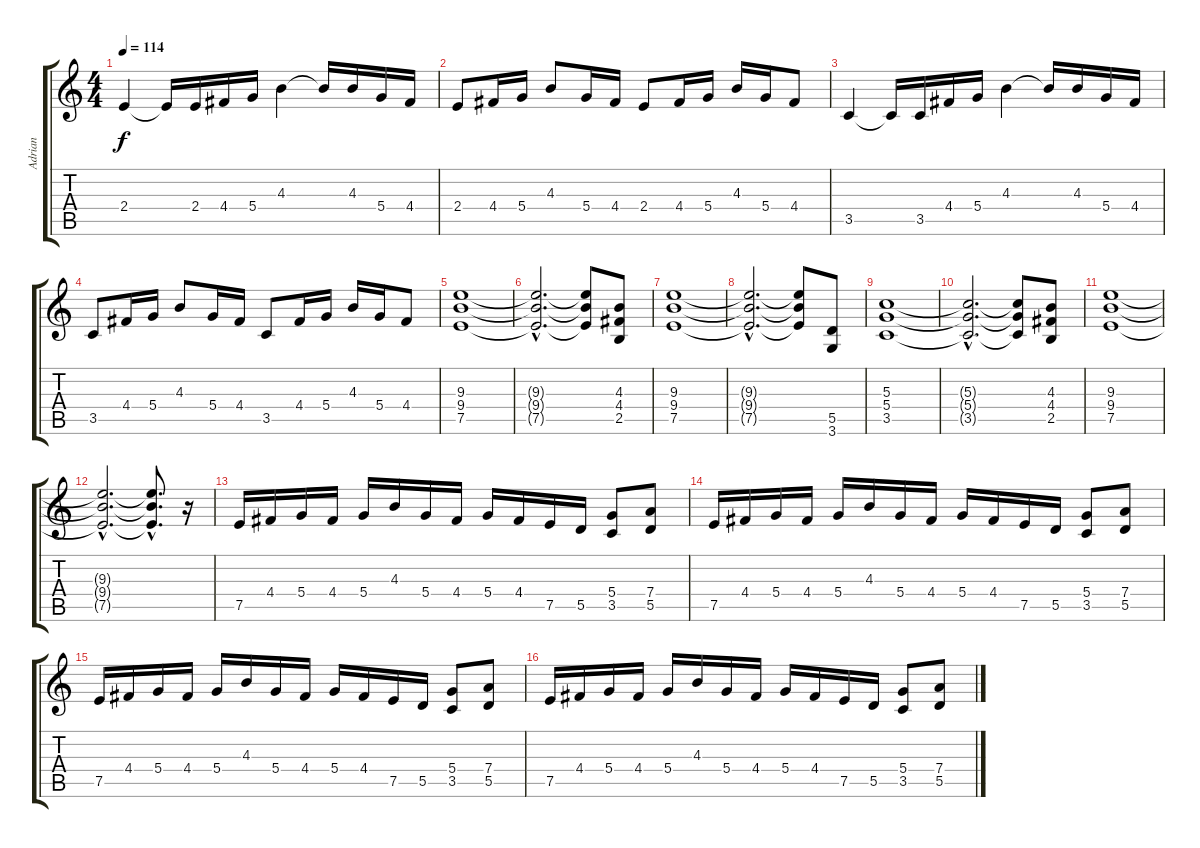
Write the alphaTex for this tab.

\track ("Adrian" "Adrian") {instrument distortionguitar}
\staff {score tabs}
\tuning (E4 B3 G3 D3 A2 E2) {hide}
\ts (4 4)
\tempo 114
\clef g2
\ks c
2.4.4{dy f} 2.4{t}.16 2.4.16 4.4.16 5.4.16 4.3.4 4.3{t}.16 4.3.16 5.4.16 4.4.16 |
2.4.8 4.4.16 5.4.16 4.3.8 5.4.16 4.4.16 2.4.8 4.4.16 5.4.16 4.3.16 5.4.16 4.4.8 |
3.5.4 3.5{t}.16 3.5.16 4.4.16 5.4.16 4.3.4 4.3{t}.16 4.3.16 5.4.16 4.4.16 |
3.5.8 4.4.16 5.4.16 4.3.8 5.4.16 4.4.16 3.5.8 4.4.16 5.4.16 4.3.16 5.4.16 4.4.8 |
(9.3 9.4 7.5).1 |
(9.3{hac t} 9.4{hac t} 7.5{hac t}).2{d} (9.3{t} 9.4{t} 7.5{t}).8 (4.3 4.4 2.5).8 |
(9.3 9.4 7.5).1 |
(9.3{hac t} 9.4{hac t} 7.5{hac t}).2{d} (9.3{t} 9.4{t} 7.5{t}).8 (5.5 3.6).8 |
(5.3 5.4 3.5).1 |
(5.3{hac t} 5.4{hac t} 3.5{hac t}).2{d} (5.3{t} 5.4{t} 3.5{t}).8 (4.3 4.4 2.5).8 |
(9.3 9.4 7.5).1 |
(9.3{hac t} 9.4{hac t} 7.5{hac t}).2{d} (9.3{hac t} 9.4{hac t} 7.5{hac t}).8{d} r.16 |
7.5.16 4.4.16 5.4.16 4.4.16 5.4.16 4.3.16 5.4.16 4.4.16 5.4.16 4.4.16 7.5.16 5.5.16 (5.4 3.5).8 (7.4 5.5).8 |
7.5.16 4.4.16 5.4.16 4.4.16 5.4.16 4.3.16 5.4.16 4.4.16 5.4.16 4.4.16 7.5.16 5.5.16 (5.4 3.5).8 (7.4 5.5).8 |
7.5.16 4.4.16 5.4.16 4.4.16 5.4.16 4.3.16 5.4.16 4.4.16 5.4.16 4.4.16 7.5.16 5.5.16 (5.4 3.5).8 (7.4 5.5).8 |
7.5.16 4.4.16 5.4.16 4.4.16 5.4.16 4.3.16 5.4.16 4.4.16 5.4.16 4.4.16 7.5.16 5.5.16 (5.4 3.5).8 (7.4 5.5).8
